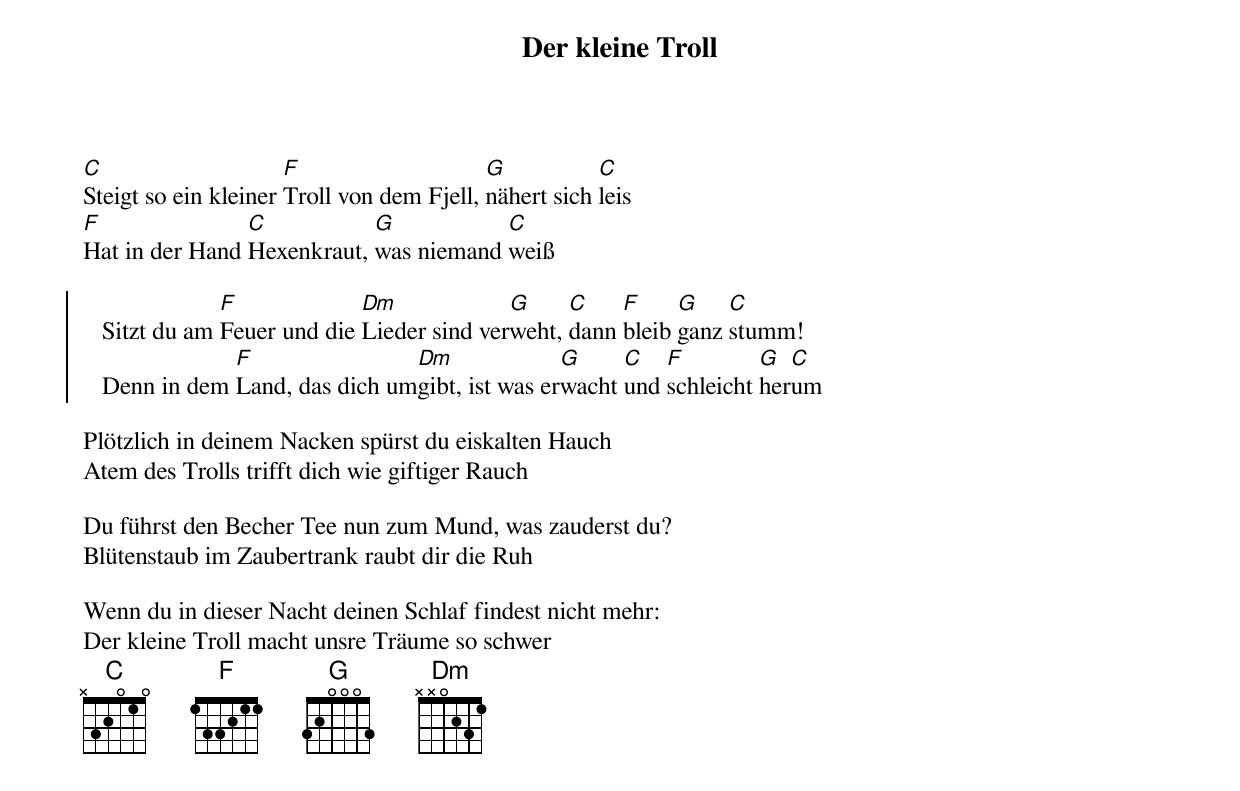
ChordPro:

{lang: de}
{title: Der kleine Troll}


[C]Steigt so ein kleiner [F]Troll von dem Fjell, [G]nähert sich [C]leis
[F]Hat in der Hand [C]Hexenkraut, [G]was niemand [C]weiß

{soc}
   Sitzt du am [F]Feuer und die [Dm]Lieder sind ver[G]weht, [C]dann [F]bleib [G]ganz [C]stumm!
   Denn in dem [F]Land, das dich um[Dm]gibt, ist was er[G]wacht [C]und [F]schleicht [G]her[C]um
{eoc}

Plötzlich in deinem Nacken spürst du eiskalten Hauch
Atem des Trolls trifft dich wie giftiger Rauch

Du führst den Becher Tee nun zum Mund, was zauderst du?
Blütenstaub im Zaubertrank raubt dir die Ruh

Wenn du in dieser Nacht deinen Schlaf findest nicht mehr:
Der kleine Troll macht unsre Träume so schwer
